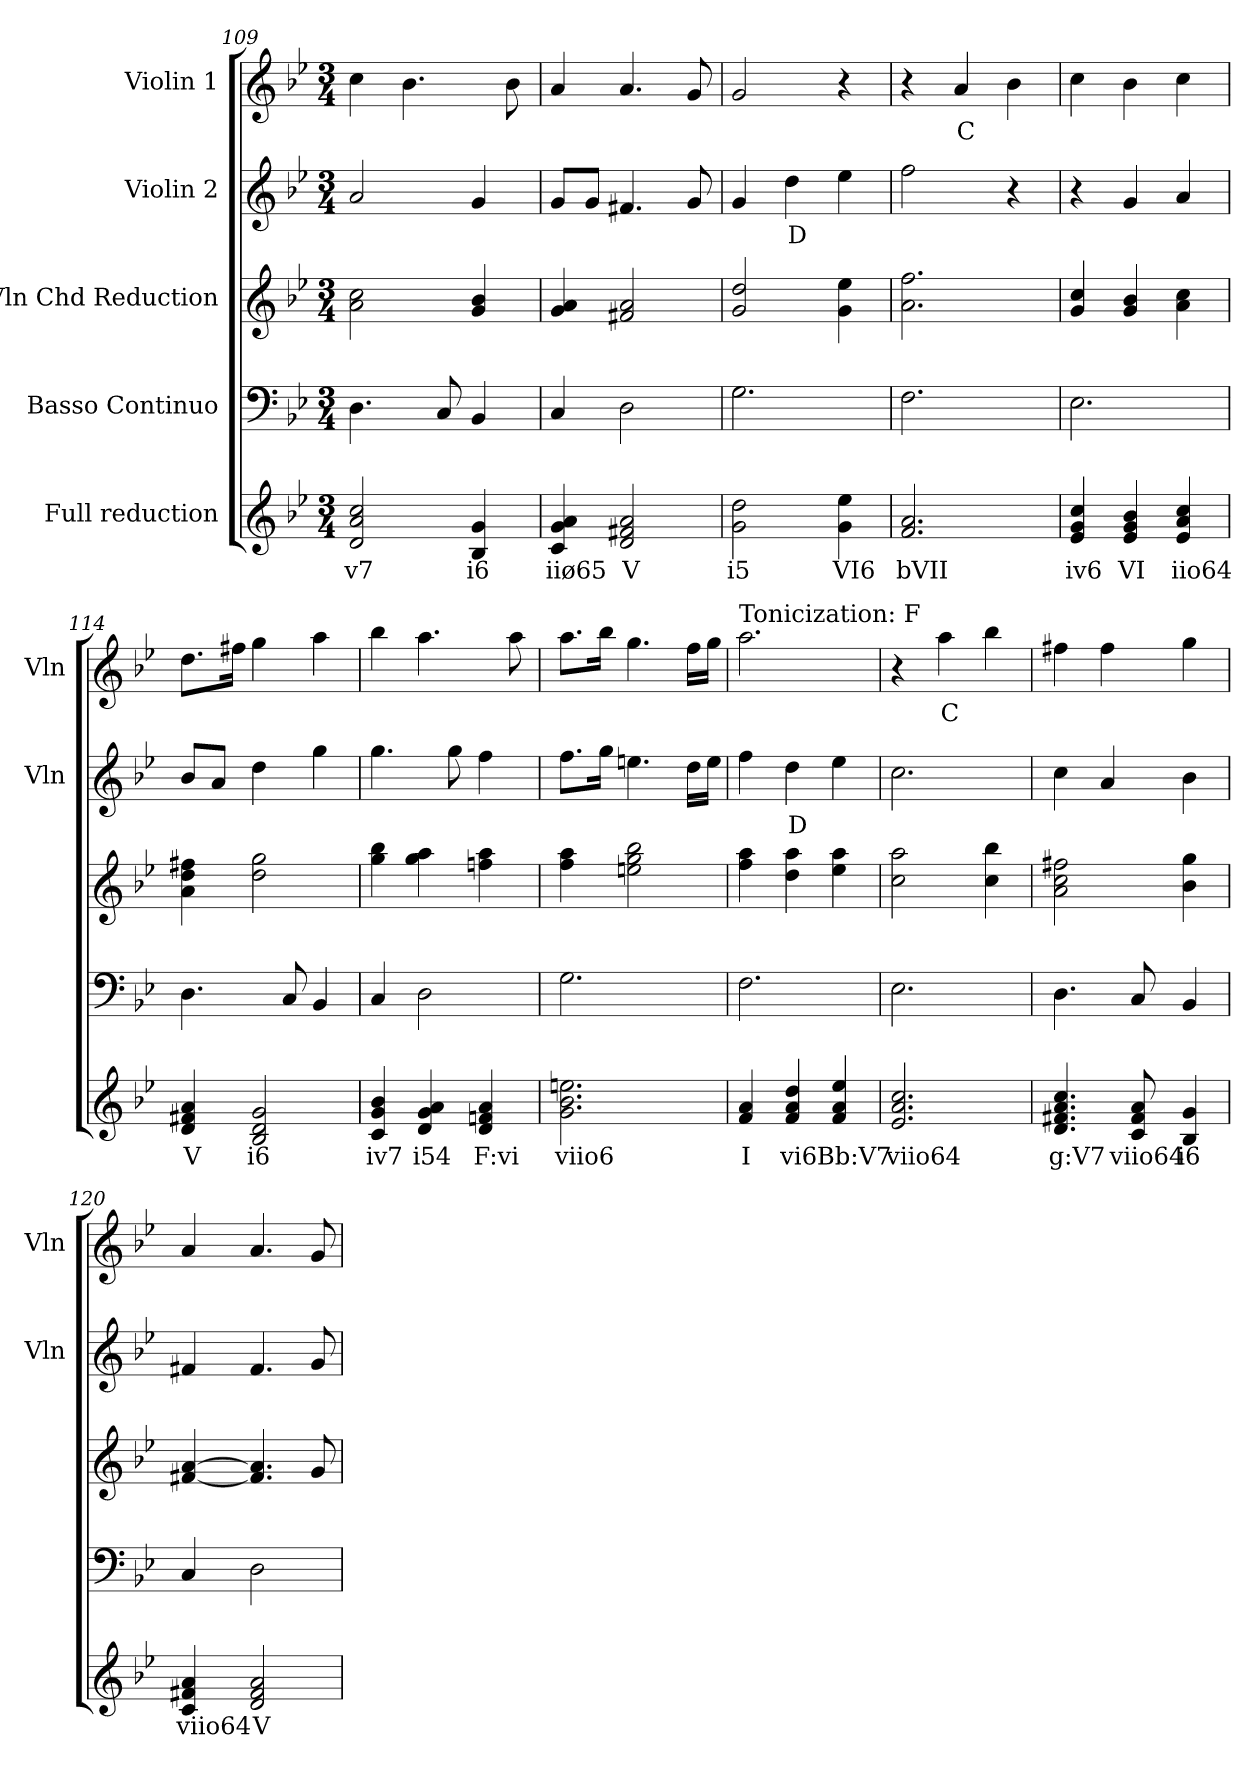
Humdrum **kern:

**kern	**text	**kern	**kern	**kern	**text	**kern	**text
*part5	*part5	*part4	*part3	*part2	*part2	*part1	*part1
*staff5	*staff5	*staff4	*staff3	*staff2	*staff2	*staff1	*staff1
*I"Full reduction	*	*I"Basso Continuo	*I"Vln Chd Reduction	*I"Violin 2	*	*I"Violin 1	*
*	*	*	*	*I'Vln	*	*I'Vln	*
*clefG2	*	*clefF4	*clefG2	*clefG2	*	*clefG2	*
*k[b-e-]	*	*k[b-e-]	*k[b-e-]	*k[b-e-]	*	*k[b-e-]	*
*M3/4	*	*M3/4	*M3/4	*M3/4	*	*M3/4	*
=109	=109	=109	=109	=109	=109	=109	=109
!	!LO:LY:b	!	!	!	!	!	!
2d/ 2a/ 2cc/	v7	4.D\	2a\ 2cc\	2a/	.	4cc\	.
.	.	.	.	.	.	4.b-\	.
.	.	8C/	.	.	.	.	.
!	!LO:LY:b	!	!	!	!	!	!
4B-/ 4g/	i6	4BB-/	4g/ 4b-/	4g/	.	.	.
.	.	.	.	.	.	8b-\	.
=110	=110	=110	=110	=110	=110	=110	=110
!	!LO:LY:b	!	!	!	!	!	!
4c/ 4g/ 4a/	iiø65	4C/	4g/ 4a/	8g/L	.	4a/	.
.	.	.	.	8g/J	.	.	.
!	!LO:LY:b	!	!	!	!	!	!
2d/ 2f#X/ 2a/	V	2D\	2f#X/ 2a/	4.f#X/	.	4.a/	.
.	.	.	.	8g/	.	8g/	.
!!LO:LB:g=z
=111	=111	=111	=111	=111	=111	=111	=111
!	!LO:LY:b	!	!	!	!	!	!
2g\ 2dd\	i5	2.G\	2g/ 2dd/	4g/	.	2g/	.
!	!	!	!	!	!LO:LY:b	!	!
.	.	.	.	4dd\	D	.	.
!	!LO:LY:b	!	!	!	!	!	!
4g\ 4ee-\	VI6	.	4g\ 4ee-\	4ee-\	.	4r	.
=112	=112	=112	=112	=112	=112	=112	=112
!	!LO:LY:b	!	!	!	!	!	!
2.f/ 2.a/	bVII	2.F\	2.a\ 2.ff\	2ff\	.	4r	.
!	!	!	!	!	!	!	!LO:LY:b
.	.	.	.	.	.	4a/	C
.	.	.	.	4r	.	4b-\	.
=113	=113	=113	=113	=113	=113	=113	=113
!	!LO:LY:b	!	!	!	!	!	!
4e-/ 4g/ 4cc/	iv6	2.E-\	4g/ 4cc/	4r	.	4cc\	.
!	!LO:LY:b	!	!	!	!	!	!
4e-/ 4g/ 4b-/	VI	.	4g/ 4b-/	4g/	.	4b-\	.
!	!LO:LY:b	!	!	!	!	!	!
4e-/ 4a/ 4cc/	iio64	.	4a\ 4cc\	4a/	.	4cc\	.
=114	=114	=114	=114	=114	=114	=114	=114
!	!LO:LY:b	!	!	!	!	!	!
4d/ 4f#X/ 4a/	V	4.D\	4a\ 4dd\ 4ff#X\	8b-/L	.	8.dd\L	.
.	.	.	.	8a/J	.	.	.
.	.	.	.	.	.	16ff#X\Jk	.
!	!LO:LY:b	!	!	!	!	!	!
2B-/ 2d/ 2g/	i6	.	2dd\ 2gg\	4dd\	.	4gg\	.
.	.	8C/	.	.	.	.	.
.	.	4BB-/	.	4gg\	.	4aa\	.
=115	=115	=115	=115	=115	=115	=115	=115
!	!LO:LY:b	!	!	!	!	!	!
4c/ 4g/ 4b-/	iv7	4C/	4gg\ 4bb-\	4.gg\	.	4bb-\	.
!	!LO:LY:b	!	!	!	!	!	!
4d/ 4g/ 4a/	i54	2D\	4gg\ 4aa\	.	.	4.aa\	.
.	.	.	.	8gg\	.	.	.
!	!LO:LY:b	!	!	!	!	!	!
4d/ 4fn/ 4a/	F:vi	.	4ffn\ 4aa\	4ff\	.	.	.
.	.	.	.	.	.	8aa\	.
!!LO:LB:g=z
=116	=116	=116	=116	=116	=116	=116	=116
!	!LO:LY:b	!	!	!	!	!	!
2.g\ 2.b-\ 2.een\	viio6	2.G\	4ff\ 4aa\	8.ff\L	.	8.aa\L	.
.	.	.	.	16gg\Jk	.	16bb-\Jk	.
.	.	.	2een\ 2gg\ 2bb-\	4.een\	.	4.gg\	.
.	.	.	.	16dd\LL	.	16ff\LL	.
.	.	.	.	16ee\JJ	.	16gg\JJ	.
=117	=117	=117	=117	=117	=117	=117	=117
!	!	!	!	!	!	!LO:TX:a:t=Tonicization&colon; F	!
!	!LO:LY:b	!	!	!	!	!	!
4f/ 4a/	I	2.F\	4ff\ 4aa\	4ff\	.	2.aa\	.
!	!LO:LY:b	!	!	!	!LO:LY:b	!	!
4f/ 4a/ 4dd/	vi6	.	4dd\ 4aa\	4dd\	D	.	.
!	!LO:LY:b	!	!	!	!	!	!
4f/ 4a/ 4ee-/	Bb:V7	.	4ee-\ 4aa\	4ee-\	.	.	.
=118	=118	=118	=118	=118	=118	=118	=118
!	!LO:LY:b	!	!	!	!	!	!
2.e-/ 2.a/ 2.cc/	viio64	2.E-\	2cc\ 2aa\	2.cc\	.	4r	.
!	!	!	!	!	!	!	!LO:LY:b
.	.	.	.	.	.	4aa\	C
.	.	.	4cc\ 4bb-\	.	.	4bb-\	.
=119	=119	=119	=119	=119	=119	=119	=119
!	!LO:LY:b	!	!	!	!	!	!
4.d/ 4.f#X/ 4.a/ 4.cc/	g:V7	4.D\	2a\ 2cc\ 2ff#X\	4cc\	.	4ff#X\	.
.	.	.	.	4a/	.	4ff#\	.
!	!LO:LY:b	!	!	!	!	!	!
8c/ 8f#/ 8a/	viio64	8C/	.	.	.	.	.
!	!LO:LY:b	!	!	!	!	!	!
4B-/ 4g/	i6	4BB-/	4b-\ 4gg\	4b-\	.	4gg\	.
=120	=120	=120	=120	=120	=120	=120	=120
!	!LO:LY:b	!	!	!	!	!	!
4c/ 4f#X/ 4a/	viio64	4C/	[4f#X/ [4a/	4f#X/	.	4a/	.
!	!LO:LY:b	!	!	!	!	!	!
2d/ 2f#/ 2a/	V	2D\	4.f#/] 4.a/]	4.f#/	.	4.a/	.
.	.	.	8g/	8g/	.	8g/	.
=	=	=	=	=	=	=	=
*-	*-	*-	*-	*-	*-	*-	*-
